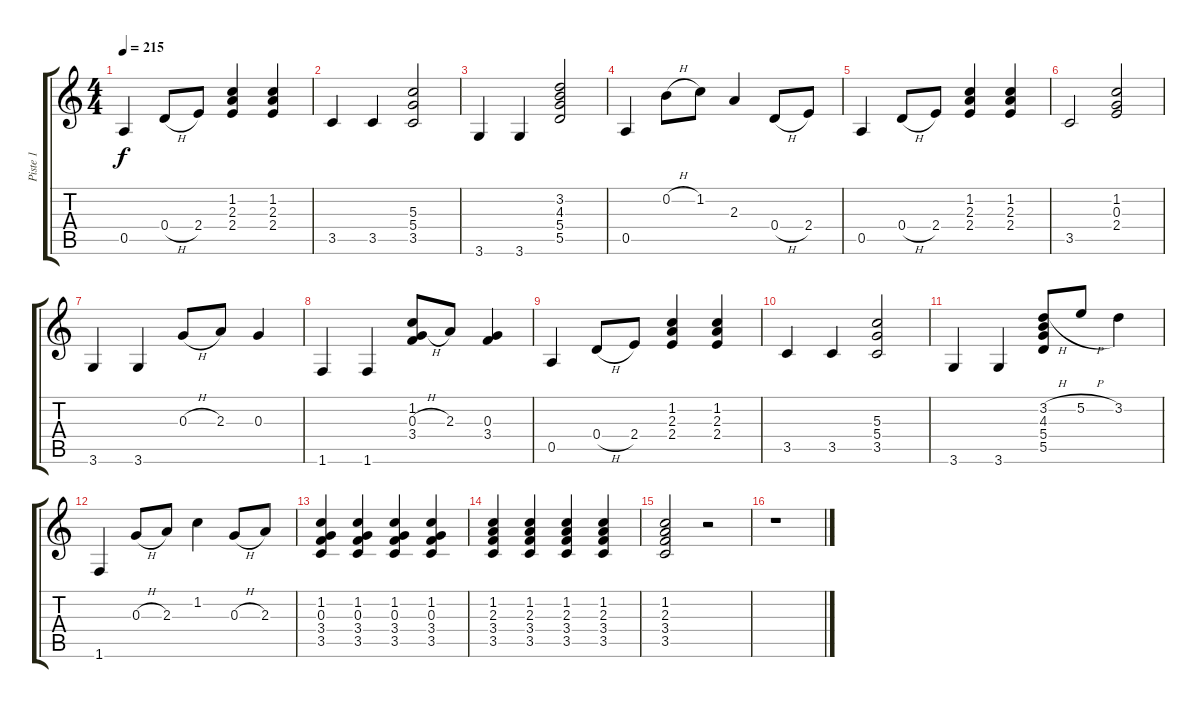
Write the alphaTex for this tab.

\track ("Piste 1" "Piste 1") {instrument acousticguitarnylon}
\staff {score tabs}
\tuning (E4 B3 G3 D3 A2 E2) {hide}
\ts (4 4)
\tempo 215
\clef g2
\ks c
0.5.4{dy f} 0.4{h}.8 2.4.8 (1.2 2.3 2.4).4 (1.2 2.3 2.4).4 |
3.5.4 3.5.4 (5.3 5.4 3.5).2 |
3.6.4 3.6.4 (3.2 4.3 5.4 5.5).2 |
0.5.4 0.2{h}.8 1.2.8 2.3.4 0.4{h}.8 2.4.8 |
0.5.4 0.4{h}.8 2.4.8 (1.2 2.3 2.4).4 (1.2 2.3 2.4).4 |
3.5.2 (1.2 0.3 2.4).2 |
3.6.4 3.6.4 0.3{h}.8 2.3.8 0.3.4 |
1.6.4 1.6.4 (1.2 0.3{h} 3.4).8 2.3.8 (0.3 3.4).4 |
0.5.4 0.4{h}.8 2.4.8 (1.2 2.3 2.4).4 (1.2 2.3 2.4).4 |
3.5.4 3.5.4 (5.3 5.4 3.5).2 |
3.6.4 3.6.4 (3.2{h} 4.3 5.4 5.5).8 5.2{h}.8 3.2.4 |
1.6.4 0.3{h}.8 2.3.8 1.2.4 0.3{h}.8 2.3.8 |
(1.2 0.3 3.4 3.5).4 (1.2 0.3 3.4 3.5).4 (1.2 0.3 3.4 3.5).4 (1.2 0.3 3.4 3.5).4 |
(1.2 2.3 3.4 3.5).4 (1.2 2.3 3.4 3.5).4 (1.2 2.3 3.4 3.5).4 (1.2 2.3 3.4 3.5).4 |
(1.2 2.3 3.4 3.5).2 r.2 |
r.1
